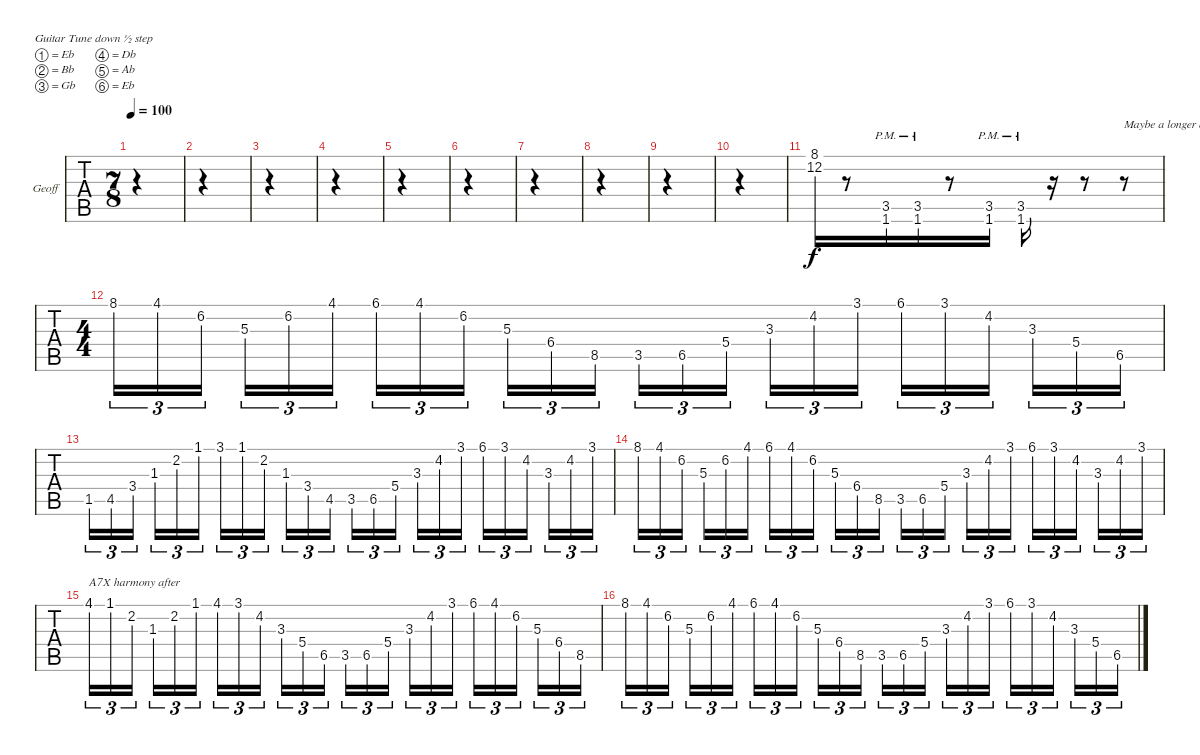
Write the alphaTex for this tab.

\defaultSystemsLayout 4
\bracketExtendMode groupsimilarinstruments
\firstSystemTrackNameOrientation horizontal
\otherSystemsTrackNameOrientation horizontal
\track ("Geoff" "Geoff") {instrument acousticguitarsteel}
\staff {tabs}
\tuning (Eb4 Bb3 Gb3 Db3 Ab2 Eb2)
\ts (7 8)
\tempo 100
\clef f4
\ks c
|
|
|
|
|
|
|
|
|
|
(12.2 8.1).16 r.8 (1.6 3.5{pm}).16 (1.6 3.5{pm}).16 r.8 (1.6 3.5{pm}).16 (1.6 3.5{pm}).16 r.16 r.8 r.8{txt "Maybe a longer drum fill if it doesnt feel right.."} |
\ts (4 4)
\clef g2
8.1.16{tu (3 2)} 4.1.16{tu (3 2)} 6.2.16{tu (3 2)} 5.3.16{tu (3 2)} 6.2.16{tu (3 2)} 4.1.16{tu (3 2)} 6.1.16{tu (3 2)} 4.1.16{tu (3 2)} 6.2.16{tu (3 2)} 5.3.16{tu (3 2)} 6.4.16{tu (3 2)} 8.5.16{tu (3 2)} 3.5.16{tu (3 2)} 6.5.16{tu (3 2)} 5.4.16{tu (3 2)} 3.3.16{tu (3 2)} 4.2.16{tu (3 2)} 3.1.16{tu (3 2)} 6.1.16{tu (3 2)} 3.1.16{tu (3 2)} 4.2.16{tu (3 2)} 3.3.16{tu (3 2)} 5.4.16{tu (3 2)} 6.5.16{tu (3 2)} |
1.5.16{tu (3 2)} 4.5.16{tu (3 2)} 3.4.16{tu (3 2)} 1.3.16{tu (3 2)} 2.2.16{tu (3 2)} 1.1.16{tu (3 2)} 3.1.16{tu (3 2)} 1.1.16{tu (3 2)} 2.2.16{tu (3 2)} 1.3.16{tu (3 2)} 3.4.16{tu (3 2)} 4.5.16{tu (3 2)} 3.5.16{tu (3 2)} 6.5.16{tu (3 2)} 5.4.16{tu (3 2)} 3.3.16{tu (3 2)} 4.2.16{tu (3 2)} 3.1.16{tu (3 2)} 6.1.16{tu (3 2)} 3.1.16{tu (3 2)} 4.2.16{tu (3 2)} 3.3.16{tu (3 2)} 4.2.16{tu (3 2)} 3.1.16{tu (3 2)} |
8.1.16{tu (3 2)} 4.1.16{tu (3 2)} 6.2.16{tu (3 2)} 5.3.16{tu (3 2)} 6.2.16{tu (3 2)} 4.1.16{tu (3 2)} 6.1.16{tu (3 2)} 4.1.16{tu (3 2)} 6.2.16{tu (3 2)} 5.3.16{tu (3 2)} 6.4.16{tu (3 2)} 8.5.16{tu (3 2)} 3.5.16{tu (3 2)} 6.5.16{tu (3 2)} 5.4.16{tu (3 2)} 3.3.16{tu (3 2)} 4.2.16{tu (3 2)} 3.1.16{tu (3 2)} 6.1.16{tu (3 2)} 3.1.16{tu (3 2)} 4.2.16{tu (3 2)} 3.3.16{tu (3 2)} 4.2.16{tu (3 2)} 3.1.16{tu (3 2)} |
4.1.16{tu (3 2) txt "A7X harmony after"} 1.1.16{tu (3 2)} 2.2.16{tu (3 2)} 1.3.16{tu (3 2)} 2.2.16{tu (3 2)} 1.1.16{tu (3 2)} 4.1.16{tu (3 2)} 3.1.16{tu (3 2)} 4.2.16{tu (3 2)} 3.3.16{tu (3 2)} 5.4.16{tu (3 2)} 6.5.16{tu (3 2)} 3.5.16{tu (3 2)} 6.5.16{tu (3 2)} 5.4.16{tu (3 2)} 3.3.16{tu (3 2)} 4.2.16{tu (3 2)} 3.1.16{tu (3 2)} 6.1.16{tu (3 2)} 4.1.16{tu (3 2)} 6.2.16{tu (3 2)} 5.3.16{tu (3 2)} 6.4.16{tu (3 2)} 8.5.16{tu (3 2)} |
8.1.16{tu (3 2)} 4.1.16{tu (3 2)} 6.2.16{tu (3 2)} 5.3.16{tu (3 2)} 6.2.16{tu (3 2)} 4.1.16{tu (3 2)} 6.1.16{tu (3 2)} 4.1.16{tu (3 2)} 6.2.16{tu (3 2)} 5.3.16{tu (3 2)} 6.4.16{tu (3 2)} 8.5.16{tu (3 2)} 3.5.16{tu (3 2)} 6.5.16{tu (3 2)} 5.4.16{tu (3 2)} 3.3.16{tu (3 2)} 4.2.16{tu (3 2)} 3.1.16{tu (3 2)} 6.1.16{tu (3 2)} 3.1.16{tu (3 2)} 4.2.16{tu (3 2)} 3.3.16{tu (3 2)} 5.4.16{tu (3 2)} 6.5.16{tu (3 2)}
